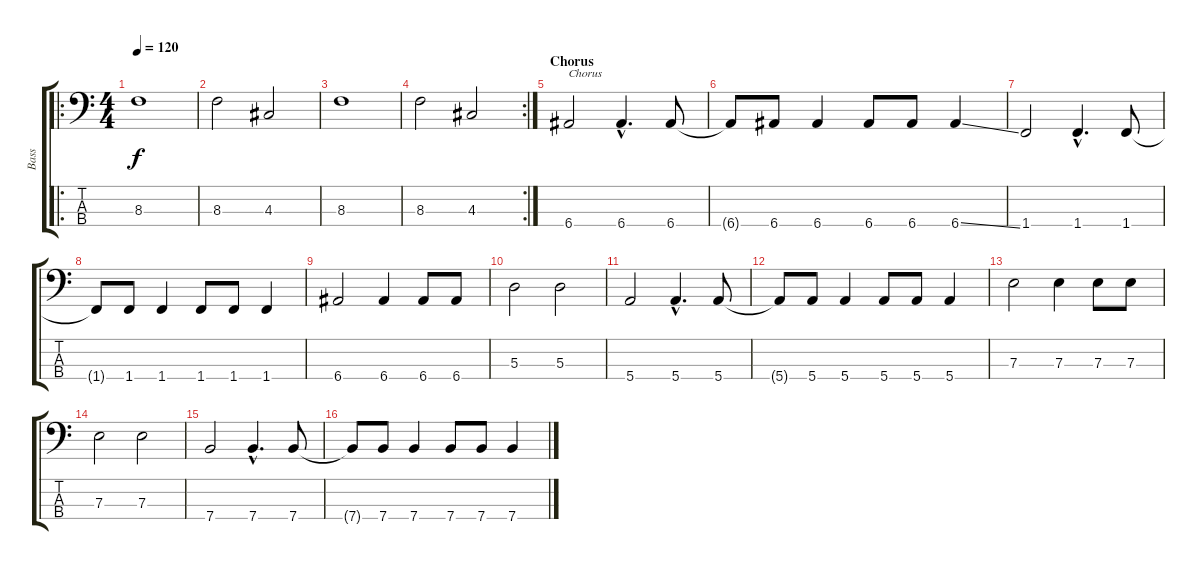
\track ("Bass" "Bass") {instrument electricbassfinger}
\staff {score tabs}
\tuning (G2 D2 A1 E1) {hide}
\ro
\ts (4 4)
\tempo 120
\clef f4
\ks c
8.3.1{dy f} |
8.3.2 4.3.2 |
8.3.1 |
\rc 2
8.3.2 4.3.2 |
\section ("" "Chorus")
6.4.2{txt "Chorus"} 6.4{hac}.4{d} 6.4.8 |
6.4{t}.8 6.4.8 6.4.4 6.4.8 6.4.8 6.4{ss}.4 |
1.4.2 1.4{hac}.4{d} 1.4.8 |
1.4{t}.8 1.4.8 1.4.4 1.4.8 1.4.8 1.4.4 |
6.4.2 6.4.4 6.4.8 6.4.8 |
5.3.2 5.3.2 |
5.4.2 5.4{hac}.4{d} 5.4.8 |
5.4{t}.8 5.4.8 5.4.4 5.4.8 5.4.8 5.4.4 |
7.3.2 7.3.4 7.3.8 7.3.8 |
7.3.2 7.3.2 |
7.4.2 7.4{hac}.4{d} 7.4.8 |
7.4{t}.8 7.4.8 7.4.4 7.4.8 7.4.8 7.4.4
